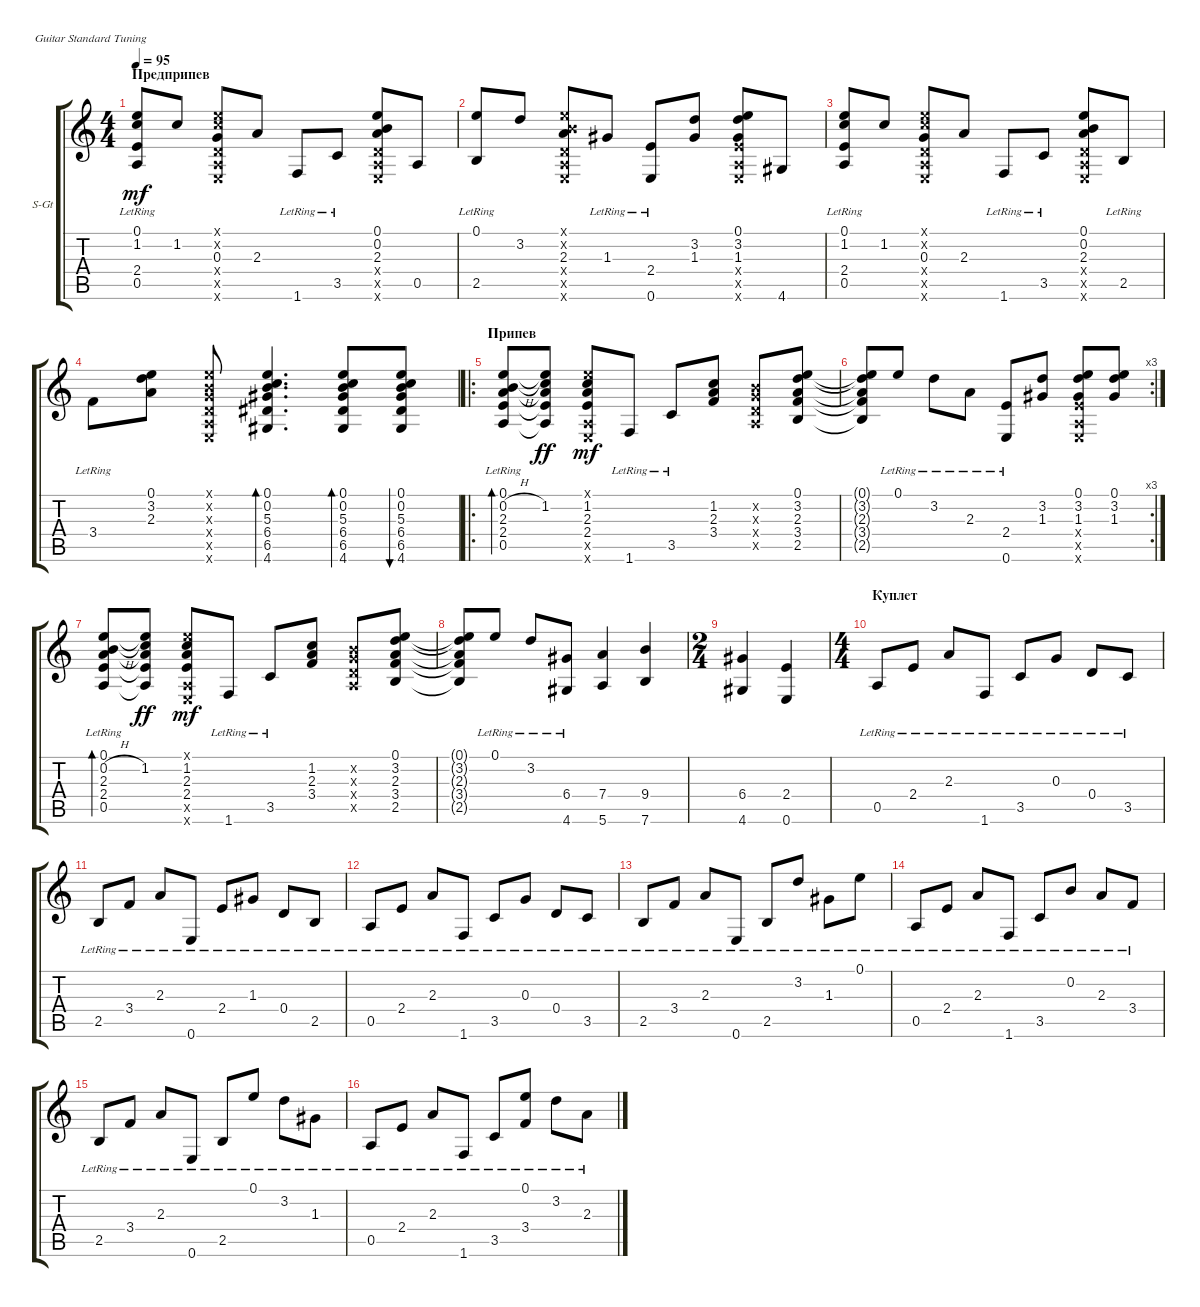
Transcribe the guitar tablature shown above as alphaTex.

\defaultSystemsLayout 4
\bracketExtendMode groupsimilarinstruments
\firstSystemTrackNameOrientation horizontal
\otherSystemsTrackNameOrientation horizontal
\track ("Steel Guitar" "S-Gt") {instrument acousticguitarsteel}
\staff {score tabs}
\tuning (E4 B3 G3 D3 A2 E2)
\ts (4 4)
\section ("" "Предприпев")
\tempo 95
\clef g2
\ks c
(0.5{lr} 1.2{lr} 0.1{lr} 2.4{lr}).8{dy mf} 1.2.8 (0.3 1.2{x} 0.4{x} 0.5{x} 0.6{x} 0.1{x}).8 2.3.8 1.6{lr}.8 3.5{lr}.8 (2.3 0.2 0.1 0.6{x} 0.5{x} 0.4{x}).8 0.5.8 |
(2.5{lr} 0.1{lr}).8 3.2.8 (2.3 0.6{x} 0.5{x} 0.4{x} 0.2{x} 0.1{x}).8 1.3{lr}.8 (0.6{lr} 2.4{lr}).8 (1.3 3.2).8 (2.4{x} 1.3 3.2 0.1 0.5{x} 0.6{x}).8 4.6.8 |
(0.5{lr} 1.2{lr} 0.1{lr} 2.4{lr}).8 1.2.8 (0.3 1.2{x} 0.4{x} 0.5{x} 0.6{x} 0.1{x}).8 2.3.8 1.6{lr}.8 3.5{lr}.8 (2.3 0.2 0.1 0.6{x} 0.5{x} 0.4{x}).8 2.5{lr}.8 |
3.4{lr}.8 (2.3 3.2 0.1).8 (0.5{x} 0.6{x} 0.4{x} 0.3{x} 0.2{x} 0.1{x}).8 (4.6 6.5 6.4 5.3 0.2 0.1).4{d bd 151} (4.6 6.5 6.4 5.3 0.2 0.1).8{bd 80} (4.6 6.5 6.4 5.3 0.2 0.1).8{bu 79} |
\ro
\section ("" "Припев")
(0.5{lr} 2.4{lr} 2.3{lr} 0.2{h lr} 0.1{lr}).8{bd 119} (2.4{t} 2.3{t} 0.1{t} 0.5{t} 1.2).8{dy ff} (0.6{x} 0.5{x} 2.4 2.3 1.2 0.1{x}).8{dy mf} 1.6{lr}.8 3.5{lr}.8 (1.2 2.3 3.4).8 (0.2{x} 0.3{x} 0.4{x} 0.5{x}).8 (2.5 3.4 2.3 0.1 3.2).8 |
\rc 3
(2.5{t} 3.4{t} 2.3{t} 0.1{t} 3.2{t}).8 0.1{lr}.8 3.2{lr}.8 2.3{lr}.8 (0.6{lr} 2.4{lr}).8 (1.3 3.2).8 (2.4{x} 1.3 3.2 0.1 0.5{x} 0.6{x}).8 (1.3 3.2 0.1).8 |
(0.5{lr} 2.4{lr} 2.3{lr} 0.2{h lr} 0.1{lr}).8{bd 119} (2.4{t} 2.3{t} 0.1{t} 0.5{t} 1.2).8{dy ff} (0.6{x} 0.5{x} 2.4 2.3 1.2 0.1{x}).8{dy mf} 1.6{lr}.8 3.5{lr}.8 (1.2 2.3 3.4).8 (0.2{x} 0.3{x} 0.4{x} 0.5{x}).8 (2.5 3.4 2.3 0.1 3.2).8 |
(2.5{t} 3.4{t} 2.3{t} 0.1{t} 3.2{t}).8 0.1{lr}.8 3.2{lr}.8 (4.6{lr} 6.4).8 (5.6 7.4).4 (7.6 9.4).4 |
\ts (2 4)
(4.6 6.4).4 (0.6 2.4).4 |
\ts (4 4)
\section ("" "Куплет")
0.5{lr}.8 2.4{lr}.8 2.3{lr}.8 1.6{lr}.8 3.5{lr}.8 0.3{lr}.8 0.4{lr}.8 3.5{lr}.8 |
2.5{lr}.8 3.4{lr}.8 2.3{lr}.8 0.6{lr}.8 2.4{lr}.8 1.3{lr}.8 0.4{lr}.8 2.5{lr}.8 |
0.5{lr}.8 2.4{lr}.8 2.3{lr}.8 1.6{lr}.8 3.5{lr}.8 0.3{lr}.8 0.4{lr}.8 3.5{lr}.8 |
2.5{lr}.8 3.4{lr}.8 2.3{lr}.8 0.6{lr}.8 2.5{lr}.8 3.2{lr}.8 1.3{lr}.8 0.1{lr}.8 |
0.5{lr}.8 2.4{lr}.8 2.3{lr}.8 1.6{lr}.8 3.5{lr}.8 0.2{lr}.8 2.3{lr}.8 3.4{lr}.8 |
2.5{lr}.8 3.4{lr}.8 2.3{lr}.8 0.6{lr}.8 2.5{lr}.8 0.1{lr}.8 3.2{lr}.8 1.3{lr}.8 |
0.5{lr}.8 2.4{lr}.8 2.3{lr}.8 1.6{lr}.8 3.5{lr}.8 (0.1{lr} 3.4{lr}).8 3.2{lr}.8 2.3{lr}.8
